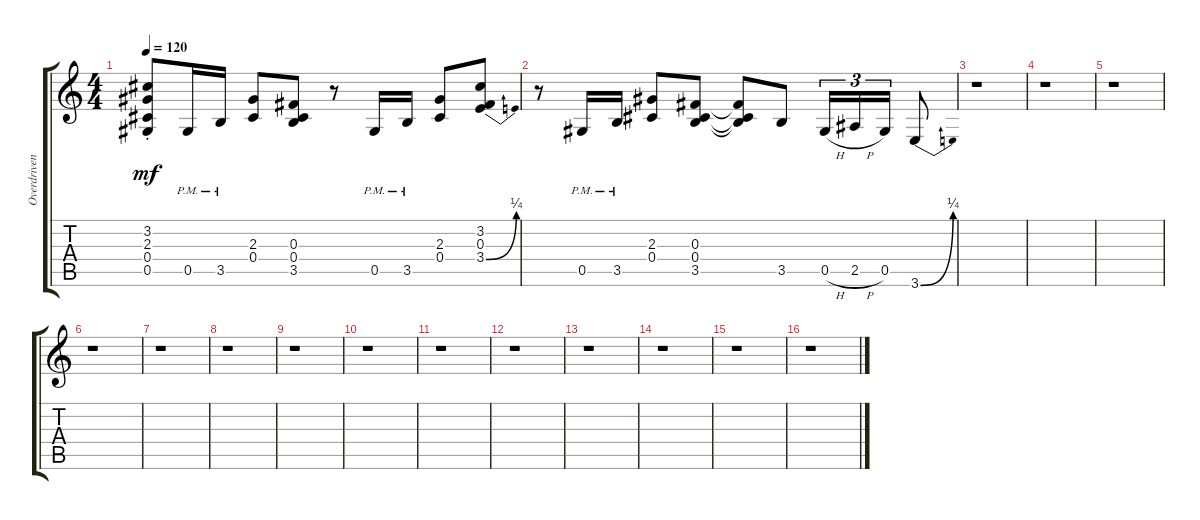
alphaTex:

\track ("Overdriven - Rhythm - 6th String to Db" "Overdriven") {instrument overdrivenguitar}
\staff {score tabs}
\tuning (Eb4 Bb3 Gb3 Db3 Ab2 Db2) {hide}
\ts (4 4)
\tempo 120
\clef g2
\ks c
(3.2{st} 2.3{st} 0.4{st} 0.5{st}).8{dy mf} 0.5{pm}.16 3.5{pm}.16 (2.3 0.4).8 (0.3 0.4 3.5).8 r.8 0.5{pm}.16 3.5{pm}.16 (2.3 0.4).8 (3.2 0.3 3.4{be (bend 0 0 60 1)}).8 |
r.8 0.5{pm}.16 3.5{pm}.16 (2.3 0.4).8 (0.3 0.4 3.5).8 (0.3{t} 0.4{t} 3.5{t}).8 3.5.8 0.5{h}.16{tu (3 2)} 2.5{h}.16{tu (3 2)} 0.5.16{tu (3 2)} 3.6{be (bend 0 0 60 1)}.8 |
r.1 |
r.1 |
r.1 |
r.1 |
r.1 |
r.1 |
r.1 |
r.1 |
r.1 |
r.1 |
r.1 |
r.1 |
r.1 |
r.1
